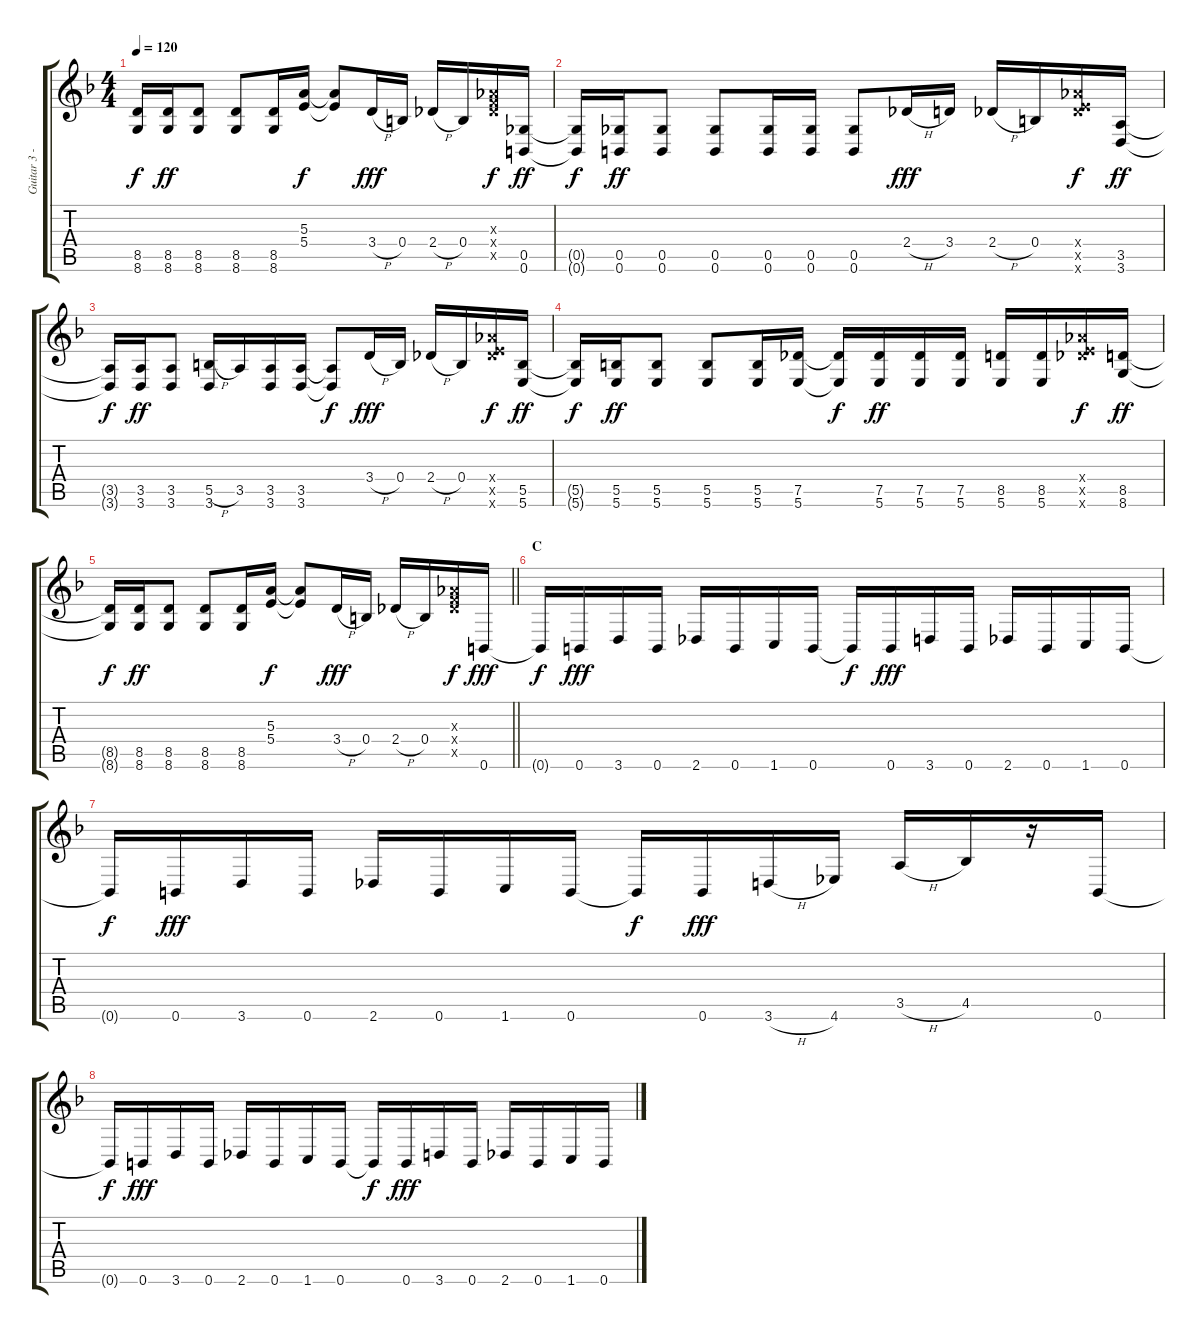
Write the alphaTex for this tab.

\track ("Guitar 3 - Aoi" "Guitar 3 -") {instrument distortionguitar}
\staff {score tabs}
\tuning (Db4 Ab3 E3 B2 Gb2 B1) {hide}
\ts (4 4)
\tempo 120
\clef g2
\ks f
(8.5{t} 8.6{t}).16{dy f} (8.5 8.6).16{dy ff} (8.5 8.6).8 (8.5 8.6).8 (8.5 8.6).16 (5.3 5.4).16{dy f} (5.3{t} 5.4{t}).8 3.4{h}.16{dy fff} 0.4.16 2.4{h}.16 0.4.16 (4.3{x} 6.4{x} 7.5{x}).16{dy f} (0.5 0.6).16{dy ff} |
(0.5{t} 0.6{t}).16{dy f} (0.5 0.6).16{dy ff} (0.5 0.6).8 (0.5 0.6).8 (0.5 0.6).16 (0.5 0.6).16 (0.5 0.6).8 2.4{h}.16{dy fff} 3.4.16 2.4{h}.16 0.4.16 (9.4{x} 10.5{x} 14.6{x}).16{dy f} (3.5 3.6).16{dy ff} |
(3.5{t} 3.6{t}).16{dy f} (3.5 3.6).16{dy ff} (3.5 3.6).8 (5.5{h} 3.6).16 3.5.16 (3.5 3.6).16 (3.5 3.6).16 (3.5{t} 3.6{t}).8{dy f} 3.4{h}.16{dy fff} 0.4.16 2.4{h}.16 0.4.16 (9.4{x} 10.5{x} 14.6{x}).16{dy f} (5.5 5.6).16{dy ff} |
(5.5{t} 5.6{t}).16{dy f} (5.5 5.6).16{dy ff} (5.5 5.6).8 (5.5 5.6).8 (5.5 5.6).16 (7.5 5.6).16 (7.5{t} 5.6{t}).16{dy f} (7.5 5.6).16{dy ff} (7.5 5.6).16 (7.5 5.6).16 (8.5 5.6).16 (8.5 5.6).16 (9.4{x} 10.5{x} 14.6{x}).16{dy f} (8.5 8.6).16{dy ff} |
\barLineRight lightlight
(8.5{t} 8.6{t}).16{dy f} (8.5 8.6).16{dy ff} (8.5 8.6).8 (8.5 8.6).8 (8.5 8.6).16 (5.3 5.4).16{dy f} (5.3{t} 5.4{t}).8 3.4{h}.16{dy fff} 0.4.16 2.4{h}.16 0.4.16 (4.3{x} 6.4{x} 7.5{x}).16{dy f} 0.6.16{dy fff} |
\section ("" "C")
0.6{t}.16{dy f} 0.6.16{dy fff} 3.6.16 0.6.16 2.6.16 0.6.16 1.6.16 0.6.16 0.6{t}.16{dy f} 0.6.16{dy fff} 3.6.16 0.6.16 2.6.16 0.6.16 1.6.16 0.6.16 |
0.6{t}.16{dy f} 0.6.16{dy fff} 3.6.16 0.6.16 2.6.16 0.6.16 1.6.16 0.6.16 0.6{t}.16{dy f} 0.6.16{dy fff} 3.6{h}.16 4.6.16 3.5{h}.16 4.5.16 r.16 0.6.16 |
0.6{t}.16{dy f} 0.6.16{dy fff} 3.6.16 0.6.16 2.6.16 0.6.16 1.6.16 0.6.16 0.6{t}.16{dy f} 0.6.16{dy fff} 3.6.16 0.6.16 2.6.16 0.6.16 1.6.16 0.6.16
